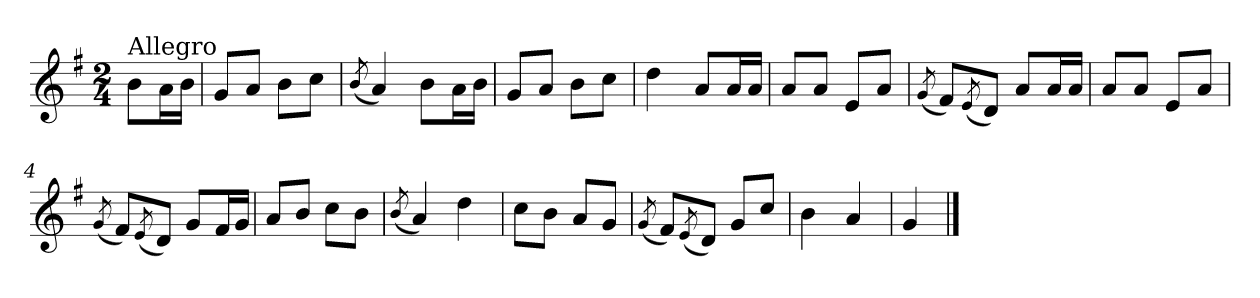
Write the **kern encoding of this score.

**kern
*part1
*staff1
*clefG2
*k[f#]
*e:
*M2/4
=
!LO:TX:a:t=Allegro
8b\L
16a\L
16b\JJ
=1
8g/L
8a/J
8b\L
8cc\J
=2
(<8qb/
4a/)
8b\L
16a\L
16b\JJ
=3
8g/L
8a/J
8b\L
8cc\J
=4
4dd\
8a/L
16a/L
16a/JJ
=1X
8a/L
8a/J
8e/L
8a/J
!!LO:LB:g=z
=2X
(<8qg/
8f#/L)
(<8qe/
8d/J)
8a/L
16a/L
16a/JJ
=3X
8a/L
8a/J
8e/L
8a/J
=4X
(<8qg/
8f#/L)
(<8qe/
8d/J)
8g/L
16f#/L
16g/JJ
=5X
8a/L
8b/J
8cc\L
8b\J
=5
(<8qb/
4a/)
4dd\
=6
8cc\L
8b\J
8a/L
8g/J
=7
(<8qg/
8f#/L)
(<8qe/
8d/J)
8g/L
8cc/J
!!LO:LB:g=z
=8
4b\
4a/
=9
4g/
==
*-
